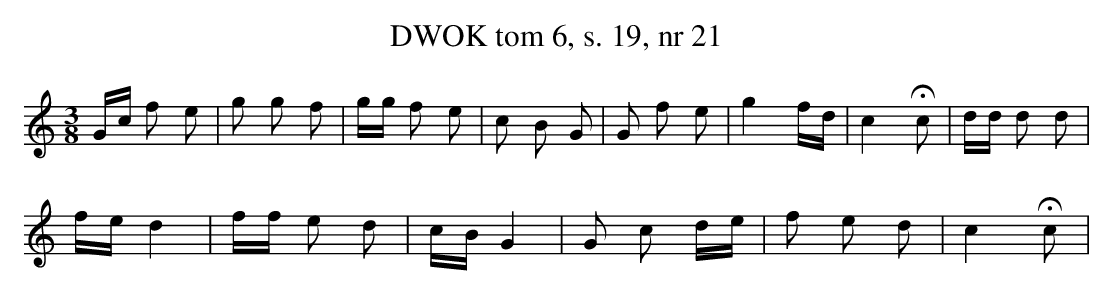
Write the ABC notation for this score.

X:1
T:DWOK tom 6, s. 19, nr 21
L:1/16
M:3/8
K:C
Gc f2 e2|g2 g2 f2|gg f2 e2|c2 B2 G2|G2 f2 e2|g4 fd|c4 Hc2|dd d2 d2|
fe d4|ff e2 d2|cB G4|G2 c2 de|f2 e2 d2|c4 Hc2|
